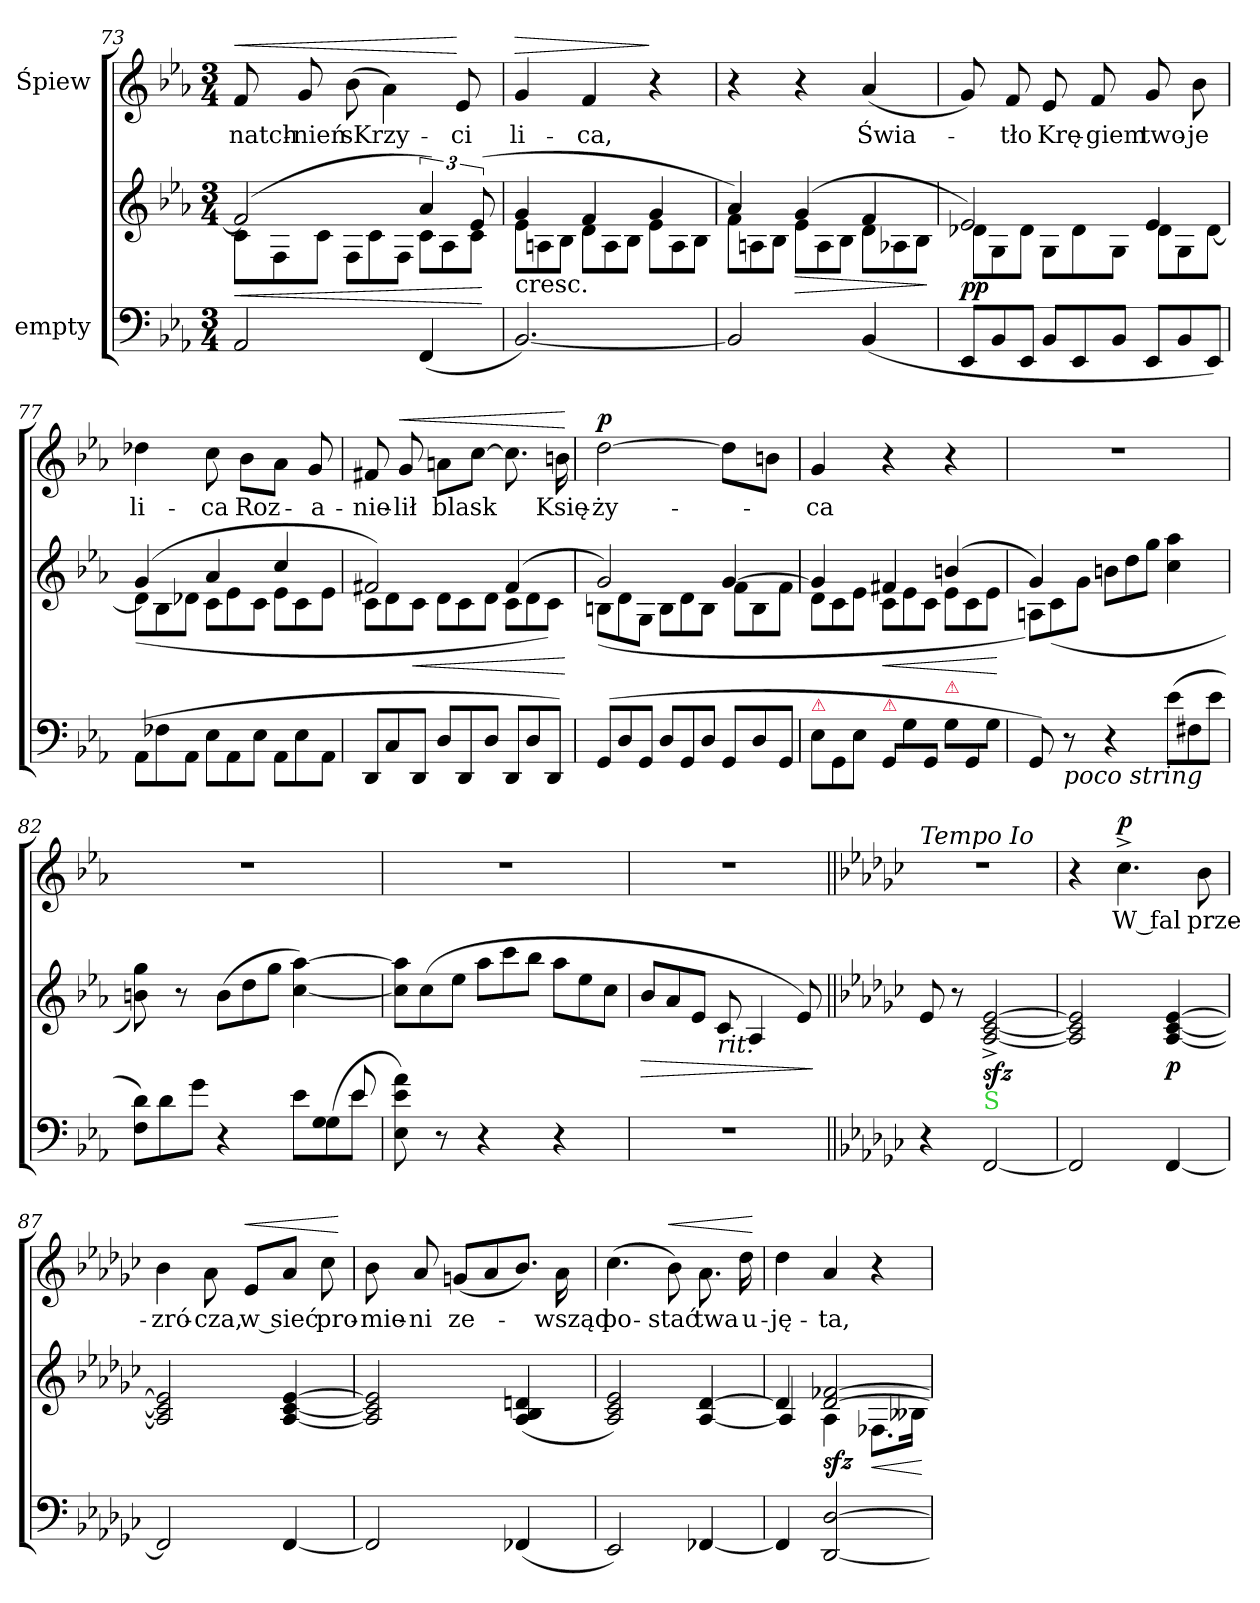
**kern	**kern	**dynam	**kern	**text	**dynam
*part2	*part2	*part2	*part1	*part1	*part1
*staff3	*staff2	*staff2/3	*staff1	*staff1	*staff1
*I"empty	*	*	*I"Śpiew	*	*
*clefF4	*clefG2	*	*clefG2	*	*
*k[b-e-a-]	*k[b-e-a-]	*	*k[b-e-a-]	*	*
*M3/4	*M3/4	*	*M3/4	*	*
=73	=73	=73	=73	=73	=73
*	*^	*	*	*	*
*	*	*Xtuplet	*	*	*	*
!	!	!	!	!	!	!LO:HP:a
2AA-/	(2f/]	12c\L	<	8f/	natch-	<
.	.	12F\	.	.	.	.
.	.	.	.	8g/	-nień	.
.	.	12c\J	.	.	.	.
.	.	12F\L	.	(8b-\	sKrzy-	.
.	.	12c\	.	.	.	.
.	.	.	.	4a-\)	.	.
.	.	12F\J	.	.	.	.
(4FF/	6a-/)	12c\L	.	.	.	.
.	.	12A-\	.	.	.	.
.	.	.	.	8e-/	-ci	[
.	(12e-/	12c\J	.	.	.	.
*	*v	*v	*	*	*	*
.	.	[	.	.	.
=74	=74	=74	=74	=74	=74
*	*^	*	*	*	*
!	!LO:TX:c:t=cresc.	!	!	!	!	!
!	!	!	!	!	!	!LO:HP:a
[2.BB-/)	4g/	12e-\L	.	4g/	li-	>
.	.	12An\	.	.	.	.
.	.	12B-\J	.	.	.	.
.	4f/	12d\L	.	4f/	-ca,	.
.	.	12A\	.	.	.	.
.	.	12B-\J	.	.	.	.
.	4g/	12e-\L	.	4r	.	]
.	.	12A\	.	.	.	.
.	.	12B-\J	.	.	.	.
=75	=75	=75	=75	=75	=75	=75
2BB-/]	4a-/)	12f\L	.	4r	.	.
.	.	12An\	.	.	.	.
.	.	12B-\J	.	.	.	.
.	(4g/	12e-\L	>	4r	.	.
.	.	12A\	.	.	.	.
.	.	12B-\J	.	.	.	.
(4BB-/	4f/	12d\L	.	(4a-/	Świa-	.
.	.	12A-X\	.	.	.	.
.	.	12B-\J	.	.	.	.
*	*v	*v	*	*	*	*
.	.	]	.	.	.
=76	=76	=76	=76	=76	=76
*Xtuplet	*	*	*	*	*
*	*^	*	*	*	*
12EE-/L	2e-/)	12d-X\L	pp	8g/)	.	.
12BB-/	.	12G\	.	.	.	.
.	.	.	.	8f/	-tło	.
12EE-/J	.	12d-\J	.	.	.	.
12BB-/L	.	12G\L	.	8e-/	Krę-	.
12EE-/	.	12d-\	.	.	.	.
.	.	.	.	8f/	-giem	.
12BB-/J	.	12G\J	.	.	.	.
12EE-/L	4e-/	12d-\L	.	8g/	two-	.
12BB-/	.	12G\	.	.	.	.
.	.	.	.	8b-\	-je	.
12EE-/J)	.	[12d-\J	.	.	.	.
=77	=77	=77	=77	=77	=77	=77
(<12AA-\L	(4g/	(<12d-\L]	.	4dd-X\	li-	.
12F-X\	.	12B-\	.	.	.	.
12AA-\J	.	12d-X\J	.	.	.	.
12E-\L	4a-/	12c\L	.	8cc\	-ca	.
12AA-\	.	12e-\	.	.	.	.
.	.	.	.	8b-\L	Roz-	.
12E-\J	.	12c\J	.	.	.	.
12AA-\L	4cc/	12e-\L	.	8a-\J	.	.
12E-\	.	12c\	.	.	.	.
.	.	.	.	8g/	-a-	.
12AA-\J	.	12e-\J	.	.	.	.
=78	=78	=78	=78	=78	=78	=78
12DD/L	2f#X/)	12c\L	.	8f#X/	-nie-	.
12C/	.	12d\	.	.	.	.
!	!	!	!	!	!	!LO:HP:a
.	.	.	.	8g/	-lił	<
!	!	!	!LO:HP:b	!	!	!
12DD/J	.	12c\J	<	.	.	.
12D/L	.	12d\L	.	8an\L	blask	.
12DD/	.	12c\	.	.	.	.
.	.	.	.	[8cc\J	.	.
12D/J	.	12d\J	.	.	.	.
12DD/L	(4f#/	12c\L	.	8.cc\]	.	.
12D/	.	12d\	.	.	.	.
12DD/J)	.	12c\J)	.	.	.	.
.	.	.	.	16bn\	Księ-	.
*	*v	*v	*	*	*	*
.	.	[	.	.	[
=79	=79	=79	=79	=79	=79
*	*^	*	*	*	*
!	!	!	!	!	!	!LO:DY:a
(12GG/L	2g/)	(12Bn\L	.	[2dd\	-ży-	p
12D/	.	12d\	.	.	.	.
12GG/J	.	12G\J	.	.	.	.
12D/L	.	12B\L	.	.	.	.
12GG/	.	12d\	.	.	.	.
12D/J	.	12B\J	.	.	.	.
12GG/L	[4g/	12f\L	.	8dd\L]	.	.
12D/	.	12B\	.	.	.	.
.	.	.	.	8bn\J	.	.
12GG/J	.	12f\J	.	.	.	.
=80	=80	=80	=80	=80	=80	=80
!LO:TX:a:color=crimson:t=⚠	!	!	!	!	!	!
12E-\L	4g/]	12d\L	.	4g/	-ca	.
12GG/	.	12c\	.	.	.	.
12E-\J	.	12e-\J	.	.	.	.
!LO:TX:a:color=crimson:t=⚠	!	!	!	!	!	!
12GG/L	4f#X/	12c\L	<	4r	.	.
12G\	.	12e-\	.	.	.	.
12GG/J	.	12c\J	.	.	.	.
!LO:TX:a:color=crimson:t=⚠	!	!	!	!	!	!
12G\L	(4bn/	12e-\L	.	4r	.	.
12GG/	.	12c\	.	.	.	.
12G\J	.	12e-\J	.	.	.	.
*	*v	*v	*	*	*	*
.	.	[	.	.	.
=81	=81	=81	=81	=81	=81
*	*^	*	*	*	*
8GG/)	4g/)	12An\L)	.	2.r	.	.
.	.	(>12c\	.	.	.	.
!LO:TX:b:i:t=poco string	!	!	!	!	!	!
8r	.	.	.	.	.	.
.	.	12g\J	.	.	.	.
4r	12bn\L	2ryy	.	.	.	.
.	12dd\	.	.	.	.	.
.	12gg\J	.	.	.	.	.
(12e-\L	4cc\ 4aa-\	.	.	.	.	.
12F#X\	.	.	.	.	.	.
12e-\J	.	.	.	.	.	.
*	*v	*v	*	*	*	*
=82	=82	=82	=82	=82	=82
*^	*	*	*	*	*
12F\ 12d\L)	2ryy	8bn\ 8gg\)	.	2.r	.	.
12d\	.	.	.	.	.	.
.	.	8r	.	.	.	.
12g\J	.	.	.	.	.	.
4r	.	(12b\L	.	.	.	.
.	.	12dd\	.	.	.	.
.	.	12gg\J	.	.	.	.
12e-\L	12ryy	[4cc\ [4aa-\)	.	.	.	.
!	!LO:N:vis=4	!	!	!	!	!
(12G\	12G/	.	.	.	.	.
12e-\J	12e-/	.	.	.	.	.
*v	*v	*	*	*	*	*
=83	=83	=83	=83	=83	=83
8E-\ 8e-\ 8a-\)	12cc]\ 12aa-]\L	.	2.r	.	.
.	(12cc\	.	.	.	.
8r	.	.	.	.	.
.	12ee-\J	.	.	.	.
4r	12aa-\L	.	.	.	.
.	12ccc\	.	.	.	.
.	12bb-\J	.	.	.	.
4r	12aa-\L	.	.	.	.
.	12ee-\	.	.	.	.
.	12cc\J	.	.	.	.
=84	=84	=84	=84	=84	=84
2.r	12b-/L	>	2.r	.	.
.	12a-/	.	.	.	.
.	12e-/J	.	.	.	.
!	!LO:TX:b:i:t=rit.	!	!	!	!
.	8c/	.	.	.	.
.	4A-/	.	.	.	.
.	8e-/)	.	.	.	.
.	.	]	.	.	.
=85||	=85||	=85||	=85||	=85||	=85||
*k[b-e-a-d-g-c-]	*k[b-e-a-d-g-c-]	*	*k[b-e-a-d-g-c-]	*	*
!	!	!	!LO:TX:a:i:t=Tempo Io	!	!
4r	8e-/	.	2.r	.	.
.	8r	.	.	.	.
!LO:TX:a:color=limegreen:t=S	!	!	!	!	!
[2FF/	[2A-^/ [2c-^/ [2e-^/	sfz	.	.	.
=86	=86	=86	=86	=86	=86
2FF/]	2A-]/ 2c-]/ 2e-]/	.	4r	.	.
!	!	!	!	!	!LO:DY:a
.	.	.	4.cc-^\	W fal	p
[4FF/	[4A-/ [4c-/ [4e-/	p	.	.	.
.	.	.	8b-\	prze-	.
=87	=87	=87	=87	=87	=87
2FF/]	2A-]/ 2c-]/ 2e-]/	.	4b-\	-zró-	.
.	.	.	8a-\	-cza,	.
!	!	!	!	!	!LO:HP:a
.	.	.	8e-/L	w sieć	<
[4FF/	[4A-/ [4c-/ [4e-/	.	8a-/J	.	.
.	.	.	8cc-\	pro-	.
.	.	.	.	.	[
=88	=88	=88	=88	=88	=88
2FF/]	2A-]/ 2c-]/ 2e-]/	.	8b-\	-mie-	.
.	.	.	8a-/	-ni	.
.	.	.	(>8gn/L	ze-	.
.	.	.	8a-/	.	.
(>4FF-X/	(>4A-/ 4B-/ 4dn/	.	8.b-/J)	.	.
.	.	.	16a-\	-wsząd	.
=89	=89	=89	=89	=89	=89
2EE-/)	2A-/ 2c-/ 2e-/)	.	(4.cc-\	po-	.
!	!	!	!	!	!LO:HP:a
.	.	.	8b-\)	-stać	<
[4FF-X/	[4A-/ [4d-/	.	8.a-\	twa	.
.	.	.	16dd-\	u-	.
.	.	.	.	.	[
=90	=90	=90	=90	=90	=90
*	*^	*	*	*	*
4FF-/]	4d-/]	4A-/]	.	4dd-\	-ję-	.
[2DD-/ [2D-/	[2d-/ [2f-X/	4A-\	sfz	4a-/	-ta,	.
.	.	8.F-X\L	<	4r	.	.
.	.	16B--X\Jk	.	.	.	.
*	*v	*v	*	*	*	*
.	.	[	.	.	.
=	=	=	=	=	=
*-	*-	*-	*-	*-	*-
